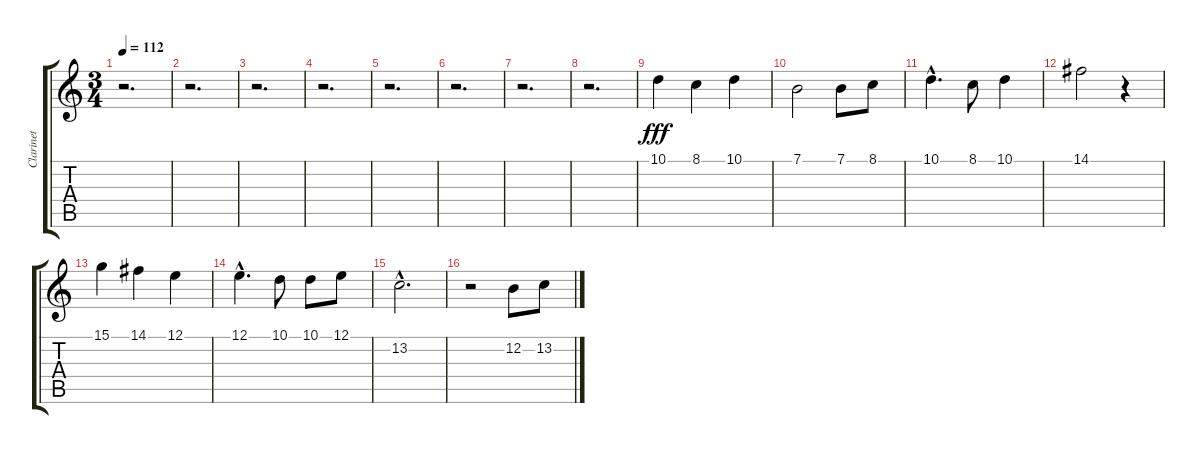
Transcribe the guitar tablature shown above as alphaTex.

\track ("Clarinet" "Clarinet") {instrument clarinet}
\staff {score tabs}
\tuning (E4 B3 G3 D3 A2 E2) {hide}
\ts (3 4)
\tempo 112
\clef g2
\ks c
r.2{d dy fff} |
r.2{d} |
r.2{d} |
r.2{d} |
r.2{d} |
r.2{d} |
r.2{d} |
r.2{d} |
10.1.4 8.1.4 10.1.4 |
7.1.2 7.1.8 8.1.8 |
10.1{hac}.4{d} 8.1.8 10.1.4 |
14.1.2 r.4 |
15.1.4 14.1.4 12.1.4 |
12.1{hac}.4{d} 10.1.8 10.1.8 12.1.8 |
13.2{hac}.2{d} |
r.2 12.2.8 13.2.8
